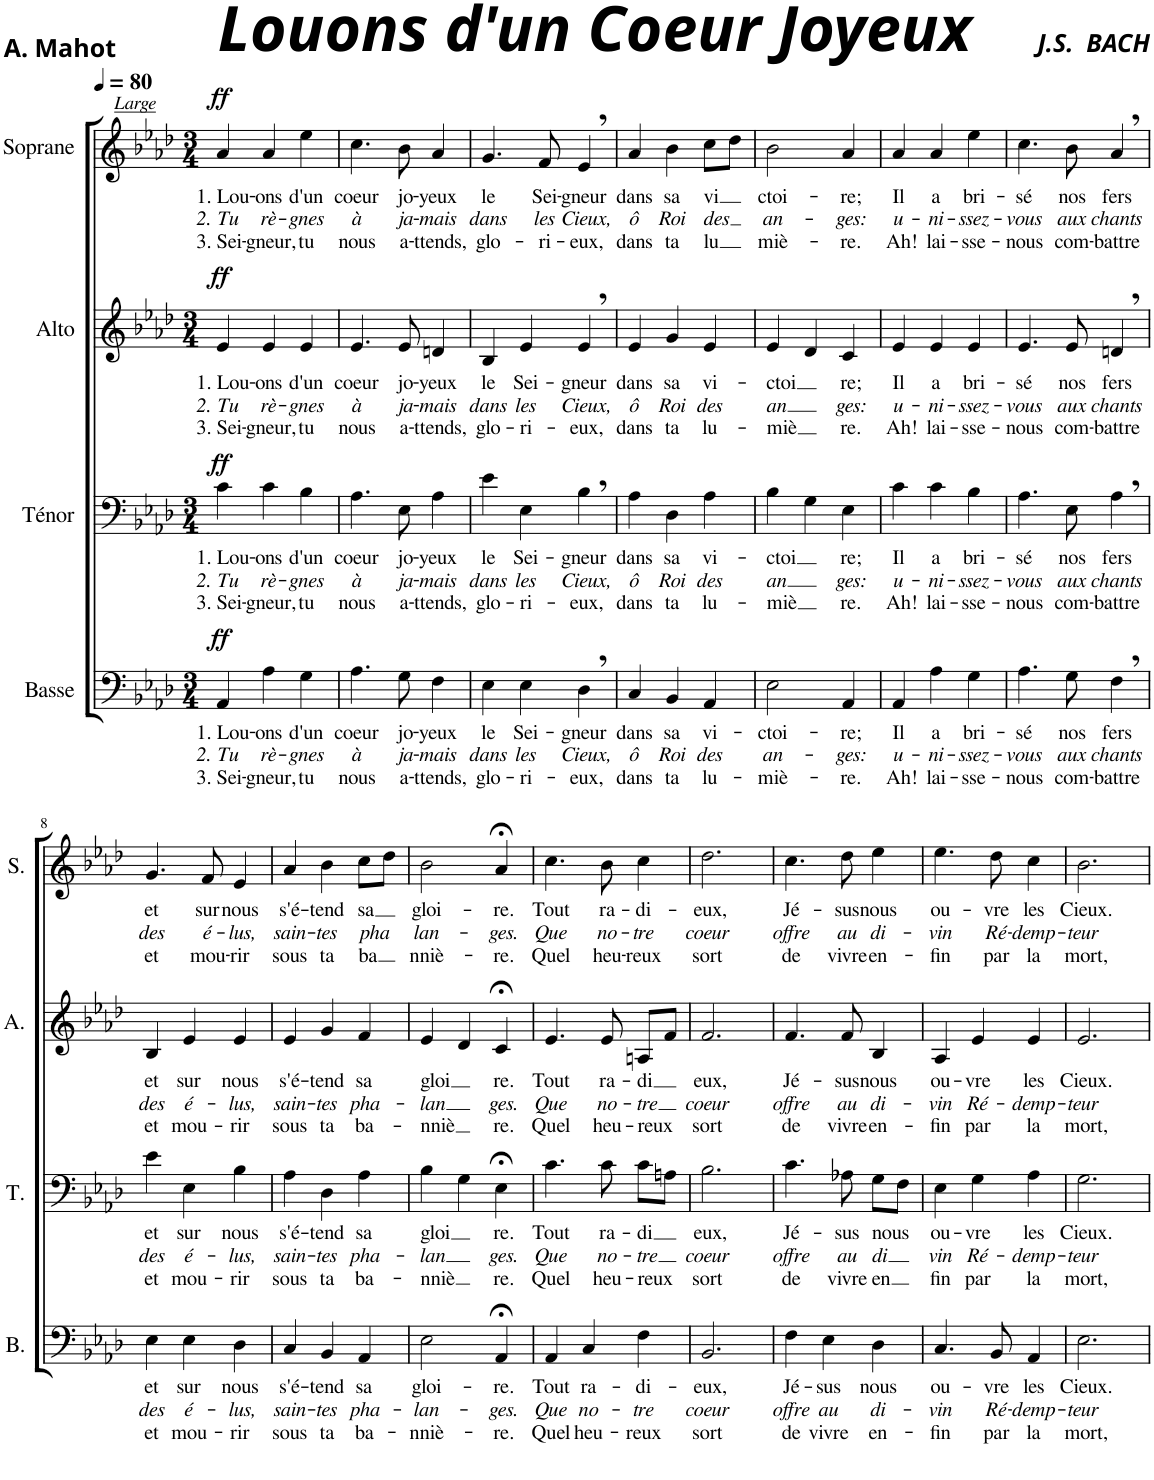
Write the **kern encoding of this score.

**kern	**text	**text	**text	**dynam	**kern	**text	**text	**text	**dynam	**kern	**text	**text	**text	**dynam	**kern	**text	**text	**text	**dynam
*part4	*part4	*part4	*part4	*part4	*part3	*part3	*part3	*part3	*part3	*part2	*part2	*part2	*part2	*part2	*part1	*part1	*part1	*part1	*part1
*staff4	*staff4	*staff4	*staff4	*staff4	*staff3	*staff3	*staff3	*staff3	*staff3	*staff2	*staff2	*staff2	*staff2	*staff2	*staff1	*staff1	*staff1	*staff1	*staff1
*I"Basse	*	*	*	*	*I"Ténor	*	*	*	*	*I"Alto	*	*	*	*	*I"Soprane	*	*	*	*
*I'B.	*	*	*	*	*I'T.	*	*	*	*	*I'A.	*	*	*	*	*I'S.	*	*	*	*
*clefF4	*	*	*	*	*clefF4	*	*	*	*	*clefG2	*	*	*	*	*clefG2	*	*	*	*
*k[b-e-a-d-]	*	*	*	*	*k[b-e-a-d-]	*	*	*	*	*k[b-e-a-d-]	*	*	*	*	*k[b-e-a-d-]	*	*	*	*
*M3/4	*	*	*	*	*M3/4	*	*	*	*	*M3/4	*	*	*	*	*M3/4	*	*	*	*
*MM80	*	*	*	*	*MM80	*	*	*	*	*MM80	*	*	*	*	*MM80	*	*	*	*
=1	=1	=1	=1	=1	=1	=1	=1	=1	=1	=1	=1	=1	=1	=1	=1	=1	=1	=1	=1
!	!	!	!	!	!	!	!	!	!	!	!	!	!	!	!LO:TX:a:i:t=Large	!	!	!	!
!	!LO:LY:b	!LO:LY:b	!LO:LY:b	!LO:DY:a	!	!LO:LY:b	!LO:LY:b	!LO:LY:b	!LO:DY:a	!	!LO:LY:b	!LO:LY:b	!LO:LY:b	!LO:DY:a	!	!LO:LY:b	!LO:LY:b	!LO:LY:b	!LO:DY:a
4AA-/	1. Lou-	2. Tu	3. Sei-	ff	4c\	1. Lou-	2. Tu	3. Sei-	ff	4e-/	1. Lou-	2. Tu	3. Sei-	ff	4a-/	1. Lou-	2. Tu	3. Sei-	ff
!	!LO:LY:b	!LO:LY:b	!LO:LY:b	!	!	!LO:LY:b	!LO:LY:b	!LO:LY:b	!	!	!LO:LY:b	!LO:LY:b	!LO:LY:b	!	!	!LO:LY:b	!LO:LY:b	!LO:LY:b	!
4A-\	-ons	rè-	-gneur,	.	4c\	-ons	rè-	-gneur,	.	4e-/	-ons	rè-	-gneur,	.	4a-/	-ons	rè-	-gneur,	.
!	!LO:LY:b	!LO:LY:b	!LO:LY:b	!	!	!LO:LY:b	!LO:LY:b	!LO:LY:b	!	!	!LO:LY:b	!LO:LY:b	!LO:LY:b	!	!	!LO:LY:b	!LO:LY:b	!LO:LY:b	!
4G\	d'un	-gnes	tu	.	4B-\	d'un	-gnes	tu	.	4e-/	d'un	-gnes	tu	.	4ee-\	d'un	-gnes	tu	.
=2	=2	=2	=2	=2	=2	=2	=2	=2	=2	=2	=2	=2	=2	=2	=2	=2	=2	=2	=2
!	!LO:LY:b	!LO:LY:b	!LO:LY:b	!	!	!LO:LY:b	!LO:LY:b	!LO:LY:b	!	!	!LO:LY:b	!LO:LY:b	!LO:LY:b	!	!	!LO:LY:b	!LO:LY:b	!LO:LY:b	!
4.A-\	coeur	à	nous	.	4.A-\	coeur	à	nous	.	4.e-/	coeur	à	nous	.	4.cc\	coeur	à	nous	.
!	!LO:LY:b	!LO:LY:b	!LO:LY:b	!	!	!LO:LY:b	!LO:LY:b	!LO:LY:b	!	!	!LO:LY:b	!LO:LY:b	!LO:LY:b	!	!	!LO:LY:b	!LO:LY:b	!LO:LY:b	!
8G\	jo-	ja-	a-	.	8E-\	jo-	ja-	a-	.	8e-/	jo-	ja-	a-	.	8b-\	jo-	ja-	a-	.
!	!LO:LY:b	!LO:LY:b	!LO:LY:b	!	!	!LO:LY:b	!LO:LY:b	!LO:LY:b	!	!	!LO:LY:b	!LO:LY:b	!LO:LY:b	!	!	!LO:LY:b	!LO:LY:b	!LO:LY:b	!
4F\	-yeux	-mais	-ttends,	.	4A-\	-yeux	-mais	-ttends,	.	4dn/	-yeux	-mais	-ttends,	.	4a-/	-yeux	-mais	-ttends,	.
=3	=3	=3	=3	=3	=3	=3	=3	=3	=3	=3	=3	=3	=3	=3	=3	=3	=3	=3	=3
!	!LO:LY:b	!LO:LY:b	!LO:LY:b	!	!	!LO:LY:b	!LO:LY:b	!LO:LY:b	!	!	!LO:LY:b	!LO:LY:b	!LO:LY:b	!	!	!LO:LY:b	!LO:LY:b	!LO:LY:b	!
4E-\	le	dans	glo-	.	4e-\	le	dans	glo-	.	4B-/	le	dans	glo-	.	4.g/	le	dans	glo-	.
!	!LO:LY:b	!LO:LY:b	!LO:LY:b	!	!	!LO:LY:b	!LO:LY:b	!LO:LY:b	!	!	!LO:LY:b	!LO:LY:b	!LO:LY:b	!	!	!	!	!	!
4E-\	Sei-	les	-ri-	.	4E-\	Sei-	les	-ri-	.	4e-/	Sei-	les	-ri-	.	.	.	.	.	.
!	!	!	!	!	!	!	!	!	!	!	!	!	!	!	!	!LO:LY:b	!LO:LY:b	!LO:LY:b	!
.	.	.	.	.	.	.	.	.	.	.	.	.	.	.	8f/	Sei-	les	-ri-	.
!	!LO:LY:b	!LO:LY:b	!LO:LY:b	!	!	!LO:LY:b	!LO:LY:b	!LO:LY:b	!	!	!LO:LY:b	!LO:LY:b	!LO:LY:b	!	!	!LO:LY:b	!LO:LY:b	!LO:LY:b	!
4D-,\	-gneur	Cieux,	-eux,	.	4B-,\	-gneur	Cieux,	-eux,	.	4e-,/	-gneur	Cieux,	-eux,	.	4e-,/	-gneur	Cieux,	-eux,	.
=4	=4	=4	=4	=4	=4	=4	=4	=4	=4	=4	=4	=4	=4	=4	=4	=4	=4	=4	=4
!	!LO:LY:b	!LO:LY:b	!LO:LY:b	!	!	!LO:LY:b	!LO:LY:b	!LO:LY:b	!	!	!LO:LY:b	!LO:LY:b	!LO:LY:b	!	!	!LO:LY:b	!LO:LY:b	!LO:LY:b	!
4C/	dans	ô	dans	.	4A-\	dans	ô	dans	.	4e-/	dans	ô	dans	.	4a-/	dans	ô	dans	.
!	!LO:LY:b	!LO:LY:b	!LO:LY:b	!	!	!LO:LY:b	!LO:LY:b	!LO:LY:b	!	!	!LO:LY:b	!LO:LY:b	!LO:LY:b	!	!	!LO:LY:b	!LO:LY:b	!LO:LY:b	!
4BB-/	sa	Roi	ta	.	4D-\	sa	Roi	ta	.	4g/	sa	Roi	ta	.	4b-\	sa	Roi	ta	.
!	!LO:LY:b	!LO:LY:b	!LO:LY:b	!	!	!LO:LY:b	!LO:LY:b	!LO:LY:b	!	!	!LO:LY:b	!LO:LY:b	!LO:LY:b	!	!	!LO:LY:b	!LO:LY:b	!LO:LY:b	!
4AA-/	vi-	des	lu-	.	4A-\	vi-	des	lu-	.	4e-/	vi-	des	lu-	.	8cc\L	vi	des	lu	.
.	.	.	.	.	.	.	.	.	.	.	.	.	.	.	8dd-\J	.	.	.	.
=5	=5	=5	=5	=5	=5	=5	=5	=5	=5	=5	=5	=5	=5	=5	=5	=5	=5	=5	=5
!	!LO:LY:b	!LO:LY:b	!LO:LY:b	!	!	!LO:LY:b	!LO:LY:b	!LO:LY:b	!	!	!LO:LY:b	!LO:LY:b	!LO:LY:b	!	!	!LO:LY:b	!LO:LY:b	!LO:LY:b	!
2E-\	-ctoi-	an-	-miè-	.	4B-\	-ctoi	an	-miè	.	4e-/	-ctoi	an	-miè	.	2b-\	ctoi-	an-	miè-	.
.	.	.	.	.	4G\	.	.	.	.	4d-/	.	.	.	.	.	.	.	.	.
!	!LO:LY:b	!LO:LY:b	!LO:LY:b	!	!	!LO:LY:b	!LO:LY:b	!LO:LY:b	!	!	!LO:LY:b	!LO:LY:b	!LO:LY:b	!	!	!LO:LY:b	!LO:LY:b	!LO:LY:b	!
4AA-/	-re;	-ges:	-re.	.	4E-\	re;	ges:	re.	.	4c/	re;	ges:	re.	.	4a-/	-re;	-ges:	-re.	.
=6	=6	=6	=6	=6	=6	=6	=6	=6	=6	=6	=6	=6	=6	=6	=6	=6	=6	=6	=6
!	!LO:LY:b	!LO:LY:b	!LO:LY:b	!	!	!LO:LY:b	!LO:LY:b	!LO:LY:b	!	!	!LO:LY:b	!LO:LY:b	!LO:LY:b	!	!	!LO:LY:b	!LO:LY:b	!LO:LY:b	!
4AA-/	Il	u-	Ah!	.	4c\	Il	u-	Ah!	.	4e-/	Il	u-	Ah!	.	4a-/	Il	u-	Ah!	.
!	!LO:LY:b	!LO:LY:b	!LO:LY:b	!	!	!LO:LY:b	!LO:LY:b	!LO:LY:b	!	!	!LO:LY:b	!LO:LY:b	!LO:LY:b	!	!	!LO:LY:b	!LO:LY:b	!LO:LY:b	!
4A-\	a	-ni-	lai-	.	4c\	a	-ni-	lai-	.	4e-/	a	-ni-	lai-	.	4a-/	a	-ni-	lai-	.
!	!LO:LY:b	!LO:LY:b	!LO:LY:b	!	!	!LO:LY:b	!LO:LY:b	!LO:LY:b	!	!	!LO:LY:b	!LO:LY:b	!LO:LY:b	!	!	!LO:LY:b	!LO:LY:b	!LO:LY:b	!
4G\	bri-	-ssez-	-sse-	.	4B-\	bri-	-ssez-	-sse-	.	4e-/	bri-	-ssez-	-sse-	.	4ee-\	bri-	-ssez-	-sse-	.
=7	=7	=7	=7	=7	=7	=7	=7	=7	=7	=7	=7	=7	=7	=7	=7	=7	=7	=7	=7
!	!LO:LY:b	!LO:LY:b	!LO:LY:b	!	!	!LO:LY:b	!LO:LY:b	!LO:LY:b	!	!	!LO:LY:b	!LO:LY:b	!LO:LY:b	!	!	!LO:LY:b	!LO:LY:b	!LO:LY:b	!
4.A-\	-sé	-vous	-nous	.	4.A-\	-sé	-vous	-nous	.	4.e-/	-sé	-vous	-nous	.	4.cc\	-sé	-vous	-nous	.
!	!LO:LY:b	!LO:LY:b	!LO:LY:b	!	!	!LO:LY:b	!LO:LY:b	!LO:LY:b	!	!	!LO:LY:b	!LO:LY:b	!LO:LY:b	!	!	!LO:LY:b	!LO:LY:b	!LO:LY:b	!
8G\	nos	aux	com-	.	8E-\	nos	aux	com-	.	8e-/	nos	aux	com-	.	8b-\	nos	aux	com-	.
!	!LO:LY:b	!LO:LY:b	!LO:LY:b	!	!	!LO:LY:b	!LO:LY:b	!LO:LY:b	!	!	!LO:LY:b	!LO:LY:b	!LO:LY:b	!	!	!LO:LY:b	!LO:LY:b	!LO:LY:b	!
4F,\	fers	chants	-battre	.	4A-,\	fers	chants	-battre	.	4dn,/	fers	chants	-battre	.	4a-,/	fers	chants	-battre	.
!!LO:LB:g=z
=8	=8	=8	=8	=8	=8	=8	=8	=8	=8	=8	=8	=8	=8	=8	=8	=8	=8	=8	=8
!	!LO:LY:b	!LO:LY:b	!LO:LY:b	!	!	!LO:LY:b	!LO:LY:b	!LO:LY:b	!	!	!LO:LY:b	!LO:LY:b	!LO:LY:b	!	!	!LO:LY:b	!LO:LY:b	!LO:LY:b	!
4E-\	et	des	et	.	4e-\	et	des	et	.	4B-/	et	des	et	.	4.g/	et	des	et	.
!	!LO:LY:b	!LO:LY:b	!LO:LY:b	!	!	!LO:LY:b	!LO:LY:b	!LO:LY:b	!	!	!LO:LY:b	!LO:LY:b	!LO:LY:b	!	!	!	!	!	!
4E-\	sur	é-	mou-	.	4E-\	sur	é-	mou-	.	4e-/	sur	é-	mou-	.	.	.	.	.	.
!	!	!	!	!	!	!	!	!	!	!	!	!	!	!	!	!LO:LY:b	!LO:LY:b	!LO:LY:b	!
.	.	.	.	.	.	.	.	.	.	.	.	.	.	.	8f/	sur	é-	mou-	.
!	!LO:LY:b	!LO:LY:b	!LO:LY:b	!	!	!LO:LY:b	!LO:LY:b	!LO:LY:b	!	!	!LO:LY:b	!LO:LY:b	!LO:LY:b	!	!	!LO:LY:b	!LO:LY:b	!LO:LY:b	!
4D-\	nous	-lus,	-rir	.	4B-\	nous	-lus,	-rir	.	4e-/	nous	-lus,	-rir	.	4e-/	nous	-lus,	-rir	.
=9	=9	=9	=9	=9	=9	=9	=9	=9	=9	=9	=9	=9	=9	=9	=9	=9	=9	=9	=9
!	!LO:LY:b	!LO:LY:b	!LO:LY:b	!	!	!LO:LY:b	!LO:LY:b	!LO:LY:b	!	!	!LO:LY:b	!LO:LY:b	!LO:LY:b	!	!	!LO:LY:b	!LO:LY:b	!LO:LY:b	!
4C/	s'é-	sain-	sous	.	4A-\	s'é-	sain-	sous	.	4e-/	s'é-	sain-	sous	.	4a-/	s'é-	sain-	sous	.
!	!LO:LY:b	!LO:LY:b	!LO:LY:b	!	!	!LO:LY:b	!LO:LY:b	!LO:LY:b	!	!	!LO:LY:b	!LO:LY:b	!LO:LY:b	!	!	!LO:LY:b	!LO:LY:b	!LO:LY:b	!
4BB-/	-tend	-tes	ta	.	4D-\	-tend	-tes	ta	.	4g/	-tend	-tes	ta	.	4b-\	-tend	-tes	ta	.
!	!LO:LY:b	!LO:LY:b	!LO:LY:b	!	!	!LO:LY:b	!LO:LY:b	!LO:LY:b	!	!	!LO:LY:b	!LO:LY:b	!LO:LY:b	!	!	!LO:LY:b	!LO:LY:b	!LO:LY:b	!
4AA-/	sa	pha-	ba-	.	4A-\	sa	pha-	ba-	.	4f/	sa	pha-	ba-	.	8cc\L	sa	pha	-ba	.
.	.	.	.	.	.	.	.	.	.	.	.	.	.	.	8dd-\J	.	.	.	.
=10	=10	=10	=10	=10	=10	=10	=10	=10	=10	=10	=10	=10	=10	=10	=10	=10	=10	=10	=10
!	!LO:LY:b	!LO:LY:b	!LO:LY:b	!	!	!LO:LY:b	!LO:LY:b	!LO:LY:b	!	!	!LO:LY:b	!LO:LY:b	!LO:LY:b	!	!	!LO:LY:b	!LO:LY:b	!LO:LY:b	!
2E-\	gloi-	-lan-	-nniè-	.	4B-\	gloi	-lan	-nniè	.	4e-/	gloi	-lan	-nniè	.	2b-\	gloi-	lan-	nniè-	.
.	.	.	.	.	4G\	.	.	.	.	4d-/	.	.	.	.	.	.	.	.	.
!	!LO:LY:b	!LO:LY:b	!LO:LY:b	!	!	!LO:LY:b	!LO:LY:b	!LO:LY:b	!	!	!LO:LY:b	!LO:LY:b	!LO:LY:b	!	!	!LO:LY:b	!LO:LY:b	!LO:LY:b	!
4AA-;</	-re.	-ges.	-re.	.	4E-;<\	re.	ges.	re.	.	4c;</	re.	ges.	re.	.	4a-;</	-re.	-ges.	-re.	.
=11	=11	=11	=11	=11	=11	=11	=11	=11	=11	=11	=11	=11	=11	=11	=11	=11	=11	=11	=11
!	!LO:LY:b	!LO:LY:b	!LO:LY:b	!	!	!LO:LY:b	!LO:LY:b	!LO:LY:b	!	!	!LO:LY:b	!LO:LY:b	!LO:LY:b	!	!	!LO:LY:b	!LO:LY:b	!LO:LY:b	!
4AA-/	Tout	Que	Quel	.	4.c\	Tout	Que	Quel	.	4.e-/	Tout	Que	Quel	.	4.cc\	Tout	Que	Quel	.
!	!LO:LY:b	!LO:LY:b	!LO:LY:b	!	!	!	!	!	!	!	!	!	!	!	!	!	!	!	!
4C/	ra-	no-	heu-	.	.	.	.	.	.	.	.	.	.	.	.	.	.	.	.
!	!	!	!	!	!	!LO:LY:b	!LO:LY:b	!LO:LY:b	!	!	!LO:LY:b	!LO:LY:b	!LO:LY:b	!	!	!LO:LY:b	!LO:LY:b	!LO:LY:b	!
.	.	.	.	.	8c\	ra-	no-	-heu-	.	8e-/	ra-	no-	heu-	.	8b-\	ra-	no-	heu-	.
!	!LO:LY:b	!LO:LY:b	!LO:LY:b	!	!	!LO:LY:b	!LO:LY:b	!LO:LY:b	!	!	!LO:LY:b	!LO:LY:b	!LO:LY:b	!	!	!LO:LY:b	!LO:LY:b	!LO:LY:b	!
4F\	-di-	-tre	-reux	.	8c\L	-di	-tre	-reux	.	8An/L	-di	-tre	-reux	.	4cc\	-di-	-tre	-reux	.
.	.	.	.	.	8An\J	.	.	.	.	8f/J	.	.	.	.	.	.	.	.	.
=12	=12	=12	=12	=12	=12	=12	=12	=12	=12	=12	=12	=12	=12	=12	=12	=12	=12	=12	=12
!	!LO:LY:b	!LO:LY:b	!LO:LY:b	!	!	!LO:LY:b	!LO:LY:b	!LO:LY:b	!	!	!LO:LY:b	!LO:LY:b	!LO:LY:b	!	!	!LO:LY:b	!LO:LY:b	!LO:LY:b	!
2.BB-/	-eux,	coeur	sort	.	2.B-\	eux,	coeur	sort	.	2.f/	eux,	coeur	sort	.	2.dd-\	-eux,	coeur	sort	.
=13	=13	=13	=13	=13	=13	=13	=13	=13	=13	=13	=13	=13	=13	=13	=13	=13	=13	=13	=13
!	!LO:LY:b	!LO:LY:b	!LO:LY:b	!	!	!LO:LY:b	!LO:LY:b	!LO:LY:b	!	!	!LO:LY:b	!LO:LY:b	!LO:LY:b	!	!	!LO:LY:b	!LO:LY:b	!LO:LY:b	!
4F\	Jé-	offre	de	.	4.c\	Jé-	offre	de	.	4.f/	Jé-	offre	de	.	4.cc\	Jé-	offre	de	.
!	!LO:LY:b	!LO:LY:b	!LO:LY:b	!	!	!	!	!	!	!	!	!	!	!	!	!	!	!	!
4E-\	-sus	au	vivre	.	.	.	.	.	.	.	.	.	.	.	.	.	.	.	.
!	!	!	!	!	!	!LO:LY:b	!LO:LY:b	!LO:LY:b	!	!	!LO:LY:b	!LO:LY:b	!LO:LY:b	!	!	!LO:LY:b	!LO:LY:b	!LO:LY:b	!
.	.	.	.	.	8A-X\	-sus	au	vivre	.	8f/	-sus	au	vivre	.	8dd-\	-sus	au	vivre	.
!	!LO:LY:b	!LO:LY:b	!LO:LY:b	!	!	!LO:LY:b	!LO:LY:b	!LO:LY:b	!	!	!LO:LY:b	!LO:LY:b	!LO:LY:b	!	!	!LO:LY:b	!LO:LY:b	!LO:LY:b	!
4D-\	nous	di-	en-	.	8G\L	nous	-di	-en	.	4B-/	nous	di-	en-	.	4ee-\	nous	di-	en-	.
.	.	.	.	.	8F\J	.	.	.	.	.	.	.	.	.	.	.	.	.	.
=14	=14	=14	=14	=14	=14	=14	=14	=14	=14	=14	=14	=14	=14	=14	=14	=14	=14	=14	=14
!	!LO:LY:b	!LO:LY:b	!LO:LY:b	!	!	!LO:LY:b	!LO:LY:b	!LO:LY:b	!	!	!LO:LY:b	!LO:LY:b	!LO:LY:b	!	!	!LO:LY:b	!LO:LY:b	!LO:LY:b	!
4.C/	ou-	-vin	-fin	.	4E-\	ou-	vin	fin	.	4A-/	ou-	-vin	-fin	.	4.ee-\	ou-	-vin	-fin	.
!	!	!	!	!	!	!LO:LY:b	!LO:LY:b	!LO:LY:b	!	!	!LO:LY:b	!LO:LY:b	!LO:LY:b	!	!	!	!	!	!
.	.	.	.	.	4G\	-vre	Ré-	par	.	4e-/	-vre	Ré-	par	.	.	.	.	.	.
!	!LO:LY:b	!LO:LY:b	!LO:LY:b	!	!	!	!	!	!	!	!	!	!	!	!	!LO:LY:b	!LO:LY:b	!LO:LY:b	!
8BB-/	-vre	Ré-	par	.	.	.	.	.	.	.	.	.	.	.	8dd-\	-vre	Ré-	par	.
!	!LO:LY:b	!LO:LY:b	!LO:LY:b	!	!	!LO:LY:b	!LO:LY:b	!LO:LY:b	!	!	!LO:LY:b	!LO:LY:b	!LO:LY:b	!	!	!LO:LY:b	!LO:LY:b	!LO:LY:b	!
4AA-/	les	-demp-	la	.	4A-\	les	-demp-	la	.	4e-/	les	-demp-	la	.	4cc\	les	-demp-	la	.
=15	=15	=15	=15	=15	=15	=15	=15	=15	=15	=15	=15	=15	=15	=15	=15	=15	=15	=15	=15
!	!LO:LY:b	!LO:LY:b	!LO:LY:b	!	!	!LO:LY:b	!LO:LY:b	!LO:LY:b	!	!	!LO:LY:b	!LO:LY:b	!LO:LY:b	!	!	!LO:LY:b	!LO:LY:b	!LO:LY:b	!
2.E-\	Cieux.	-teur	mort,	.	2.G\	Cieux.	-teur	mort,	.	2.e-/	Cieux.	-teur	mort,	.	2.b-\	Cieux.	-teur	mort,	.
=	=	=	=	=	=	=	=	=	=	=	=	=	=	=	=	=	=	=	=
*-	*-	*-	*-	*-	*-	*-	*-	*-	*-	*-	*-	*-	*-	*-	*-	*-	*-	*-	*-
